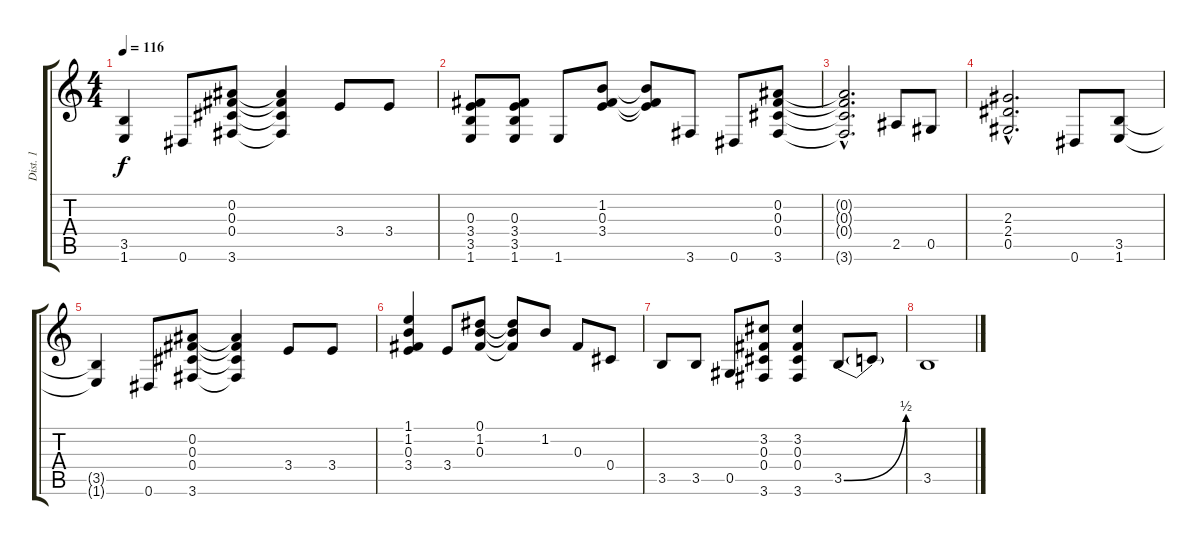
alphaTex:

\track ("Dist. 1" "Dist. 1") {instrument distortionguitar}
\staff {score tabs}
\tuning (Eb4 Bb3 Gb3 Db3 Ab2 Eb2) {hide}
\ts (4 4)
\tempo 116
\clef g2
\ks c
(3.5{t} 1.6{t}).4{dy f} 0.6.8 (0.2 0.3 0.4 3.6).8 (0.2{t} 0.3{t} 0.4{t} 3.6{t}).4 3.4.8 3.4.8 |
(0.3 3.4 3.5 1.6).8 (0.3 3.4 3.5 1.6).8 1.6.8 (1.2 0.3 3.4).8 (1.2{t} 0.3{t} 3.4{t}).8 3.6.8 0.6.8 (0.2 0.3 0.4 3.6).8 |
(0.2{hac t} 0.3{hac t} 0.4{hac t} 3.6{hac t}).2{d} 2.5.8 0.5.8 |
(2.3{hac} 2.4{hac} 0.5{hac}).2{d} 0.6.8 (3.5 1.6).8 |
(3.5{t} 1.6{t}).4 0.6.8 (0.2 0.3 0.4 3.6).8 (0.2{t} 0.3{t} 0.4{t} 3.6{t}).4 3.4.8 3.4.8 |
(1.1 1.2 0.3 3.4).4 3.4.8 (0.1 1.2 0.3).8 (0.1{t} 1.2{t} 0.3{t}).8 1.2.8 0.3.8 0.4.8 |
3.5.8 3.5.8 0.5.8 (3.2 0.3 0.4 3.6).8 (3.2 0.3 0.4 3.6).4 3.5{be (bend 0 0 60 2)}.8 3.5{t}.8 |
3.5.1
